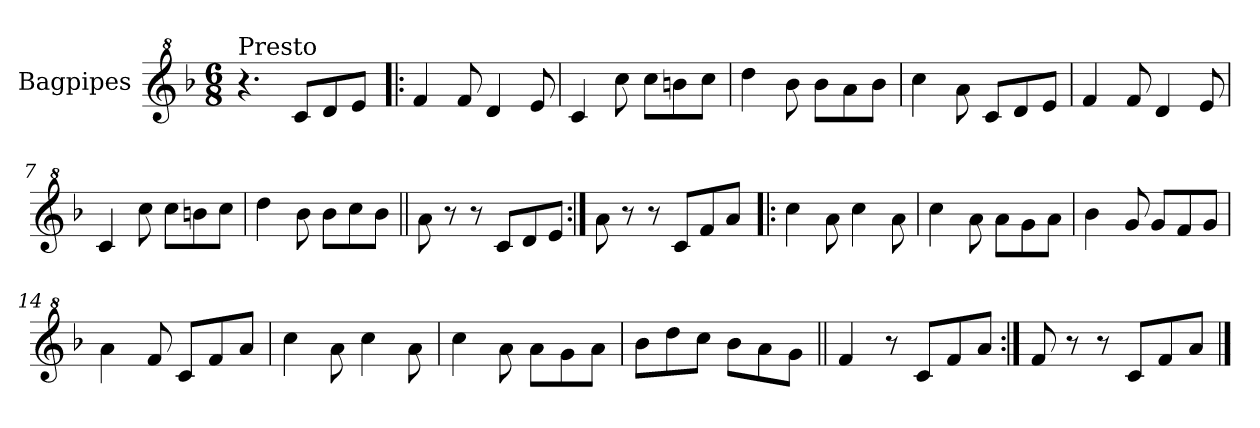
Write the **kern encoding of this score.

**kern
*part1
*staff1
*I"Bagpipes
*I'Bag
*clefG^2
*k[b-]
*F:
*M6/8
=1
!LO:TX:a:t=Presto
4.r
8cc/L
8dd/
8ee/J
=2!|:
4ff/
8ff/
4dd/
8ee/
=3
4cc/
8ccc\
8ccc\L
8bbn\
8ccc\J
=4
4ddd\
8bb-\
8bb-\L
8aa\
8bb-\J
=5
4ccc\
8aa\
8cc/L
8dd/
8ee/J
=6
4ff/
8ff/
4dd/
8ee/
=7
4cc/
8ccc\
8ccc\L
8bbn\
8ccc\J
=8
4ddd\
8bb-\
8bb-\L
8ccc\
8bb-\J
!!LO:LB:g=z
=9||
8aa\
8r
8r
8cc/L
8dd/
8ee/J
=10:|!
8aa\
8r
8r
8cc/L
8ff/
8aa/J
=11!|:
4ccc\
8aa\
4ccc\
8aa\
=12
4ccc\
8aa\
8aa\L
8gg\
8aa\J
=13
4bb-\
8gg/
8gg/L
8ff/
8gg/J
=14
4aa\
8ff/
8cc/L
8ff/
8aa/J
=15
4ccc\
8aa\
4ccc\
8aa\
=16
4ccc\
8aa\
8aa\L
8gg\
8aa\J
!!LO:LB:g=z
=17
8bb-\L
8ddd\
8ccc\J
8bb-\L
8aa\
8gg\J
=18||
4ff/
8r
8cc/L
8ff/
8aa/J
=19:|!
8ff/
8r
8r
8cc/L
8ff/
8aa/J
==
*-
